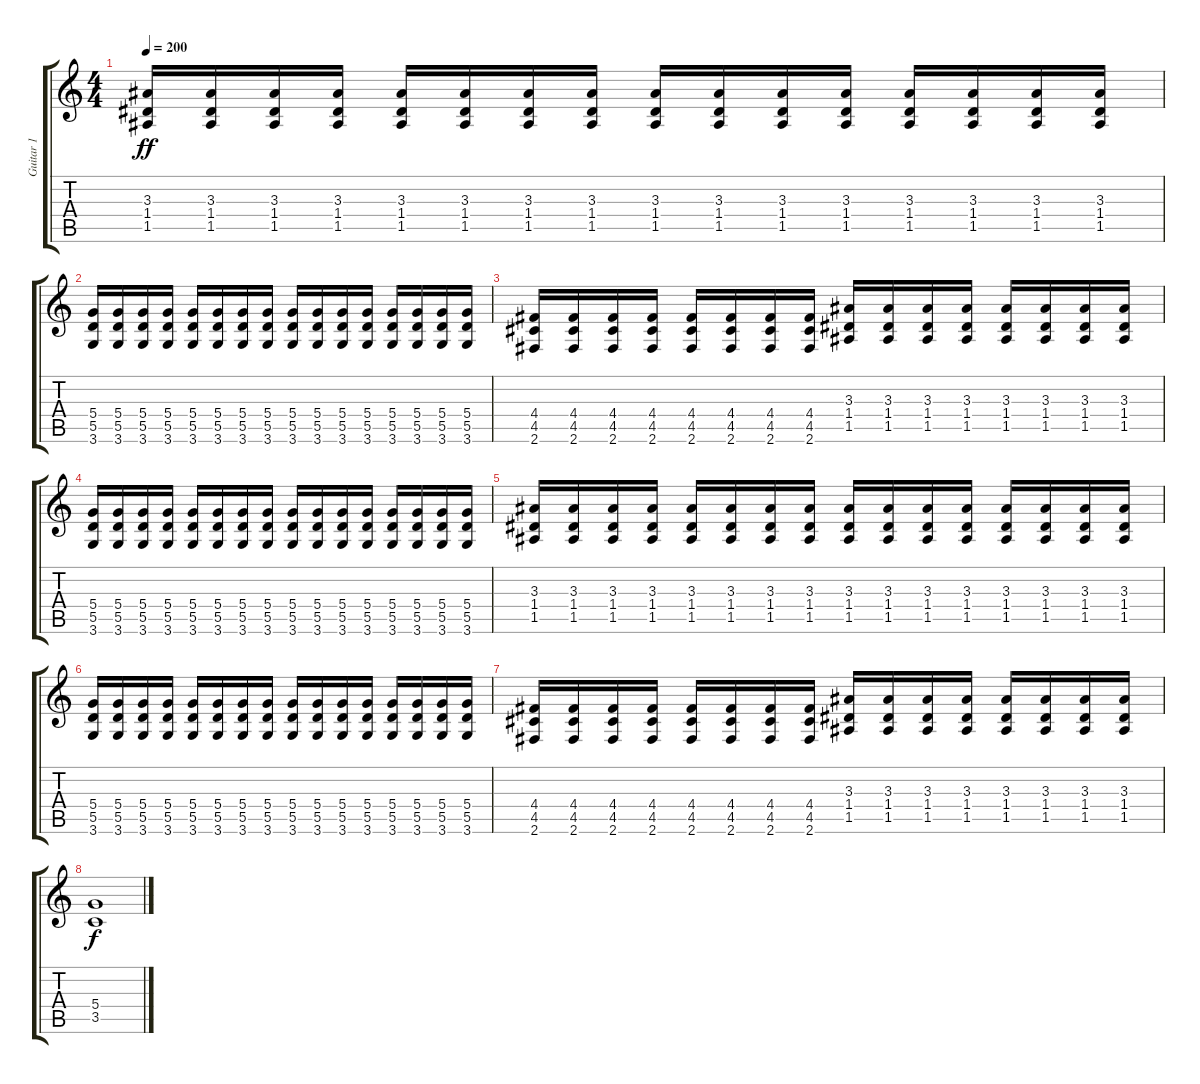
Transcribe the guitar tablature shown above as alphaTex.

\track ("Guitar 1" "Guitar 1") {instrument distortionguitar}
\staff {score tabs}
\tuning (E4 B3 G3 D3 A2 E2) {hide}
\ts (4 4)
\tempo 200
\clef g2
\ks c
(3.3 1.4 1.5).16{dy ff} (3.3 1.4 1.5).16 (3.3 1.4 1.5).16 (3.3 1.4 1.5).16 (3.3 1.4 1.5).16 (3.3 1.4 1.5).16 (3.3 1.4 1.5).16 (3.3 1.4 1.5).16 (3.3 1.4 1.5).16 (3.3 1.4 1.5).16 (3.3 1.4 1.5).16 (3.3 1.4 1.5).16 (3.3 1.4 1.5).16 (3.3 1.4 1.5).16 (3.3 1.4 1.5).16 (3.3 1.4 1.5).16 |
(5.4 5.5 3.6).16 (5.4 5.5 3.6).16 (5.4 5.5 3.6).16 (5.4 5.5 3.6).16 (5.4 5.5 3.6).16 (5.4 5.5 3.6).16 (5.4 5.5 3.6).16 (5.4 5.5 3.6).16 (5.4 5.5 3.6).16 (5.4 5.5 3.6).16 (5.4 5.5 3.6).16 (5.4 5.5 3.6).16 (5.4 5.5 3.6).16 (5.4 5.5 3.6).16 (5.4 5.5 3.6).16 (5.4 5.5 3.6).16 |
(4.4 4.5 2.6).16 (4.4 4.5 2.6).16 (4.4 4.5 2.6).16 (4.4 4.5 2.6).16 (4.4 4.5 2.6).16 (4.4 4.5 2.6).16 (4.4 4.5 2.6).16 (4.4 4.5 2.6).16 (3.3 1.4 1.5).16 (3.3 1.4 1.5).16 (3.3 1.4 1.5).16 (3.3 1.4 1.5).16 (3.3 1.4 1.5).16 (3.3 1.4 1.5).16 (3.3 1.4 1.5).16 (3.3 1.4 1.5).16 |
(5.4 5.5 3.6).16 (5.4 5.5 3.6).16 (5.4 5.5 3.6).16 (5.4 5.5 3.6).16 (5.4 5.5 3.6).16 (5.4 5.5 3.6).16 (5.4 5.5 3.6).16 (5.4 5.5 3.6).16 (5.4 5.5 3.6).16 (5.4 5.5 3.6).16 (5.4 5.5 3.6).16 (5.4 5.5 3.6).16 (5.4 5.5 3.6).16 (5.4 5.5 3.6).16 (5.4 5.5 3.6).16 (5.4 5.5 3.6).16 |
(3.3 1.4 1.5).16 (3.3 1.4 1.5).16 (3.3 1.4 1.5).16 (3.3 1.4 1.5).16 (3.3 1.4 1.5).16 (3.3 1.4 1.5).16 (3.3 1.4 1.5).16 (3.3 1.4 1.5).16 (3.3 1.4 1.5).16 (3.3 1.4 1.5).16 (3.3 1.4 1.5).16 (3.3 1.4 1.5).16 (3.3 1.4 1.5).16 (3.3 1.4 1.5).16 (3.3 1.4 1.5).16 (3.3 1.4 1.5).16 |
(5.4 5.5 3.6).16 (5.4 5.5 3.6).16 (5.4 5.5 3.6).16 (5.4 5.5 3.6).16 (5.4 5.5 3.6).16 (5.4 5.5 3.6).16 (5.4 5.5 3.6).16 (5.4 5.5 3.6).16 (5.4 5.5 3.6).16 (5.4 5.5 3.6).16 (5.4 5.5 3.6).16 (5.4 5.5 3.6).16 (5.4 5.5 3.6).16 (5.4 5.5 3.6).16 (5.4 5.5 3.6).16 (5.4 5.5 3.6).16 |
(4.4 4.5 2.6).16 (4.4 4.5 2.6).16 (4.4 4.5 2.6).16 (4.4 4.5 2.6).16 (4.4 4.5 2.6).16 (4.4 4.5 2.6).16 (4.4 4.5 2.6).16 (4.4 4.5 2.6).16 (3.3 1.4 1.5).16 (3.3 1.4 1.5).16 (3.3 1.4 1.5).16 (3.3 1.4 1.5).16 (3.3 1.4 1.5).16 (3.3 1.4 1.5).16 (3.3 1.4 1.5).16 (3.3 1.4 1.5).16 |
(5.4 3.5).1{dy f}
